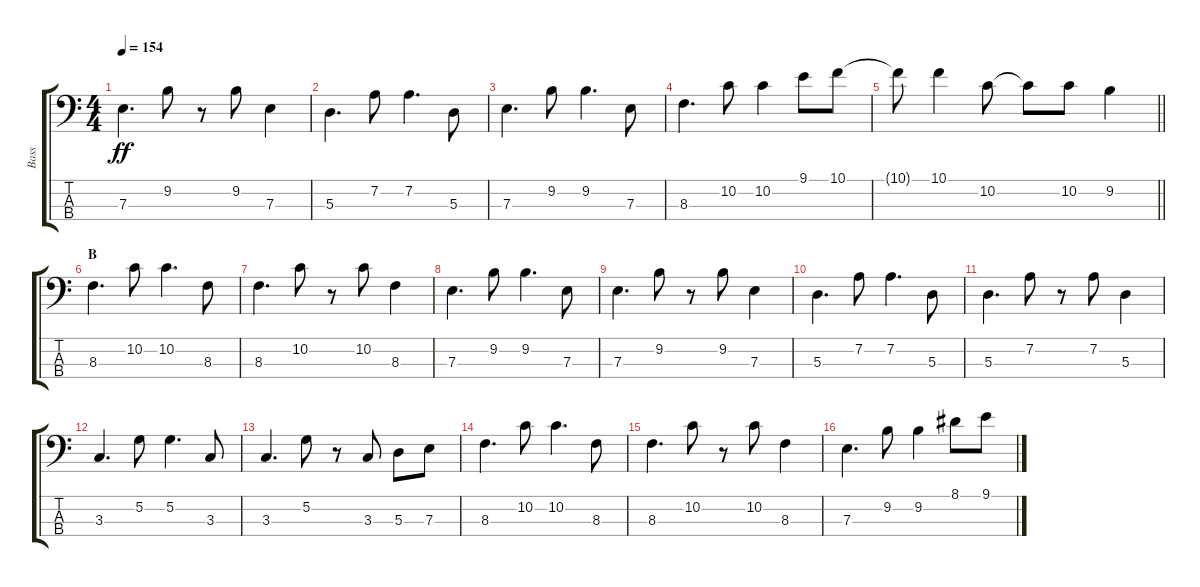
\track ("Bass" "Bass") {instrument electricbasspick}
\staff {score tabs}
\tuning (G2 D2 A1 E1) {hide}
\ts (4 4)
\tempo 154
\clef f4
\ks c
7.3.4{d dy ff} 9.2.8 r.8 9.2.8 7.3.4 |
5.3.4{d} 7.2.8 7.2.4{d} 5.3.8 |
7.3.4{d} 9.2.8 9.2.4{d} 7.3.8 |
8.3.4{d} 10.2.8 10.2.4 9.1.8 10.1.8 |
\barLineRight lightlight
10.1{t}.8 10.1.4 10.2.8 10.2{t}.8 10.2.8 9.2.4 |
\section ("" "B")
8.3.4{d} 10.2.8 10.2.4{d} 8.3.8 |
8.3.4{d} 10.2.8 r.8 10.2.8 8.3.4 |
7.3.4{d} 9.2.8 9.2.4{d} 7.3.8 |
7.3.4{d} 9.2.8 r.8 9.2.8 7.3.4 |
5.3.4{d} 7.2.8 7.2.4{d} 5.3.8 |
5.3.4{d} 7.2.8 r.8 7.2.8 5.3.4 |
3.3.4{d} 5.2.8 5.2.4{d} 3.3.8 |
3.3.4{d} 5.2.8 r.8 3.3.8 5.3.8 7.3.8 |
8.3.4{d} 10.2.8 10.2.4{d} 8.3.8 |
8.3.4{d} 10.2.8 r.8 10.2.8 8.3.4 |
7.3.4{d} 9.2.8 9.2.4 8.1.8 9.1.8
